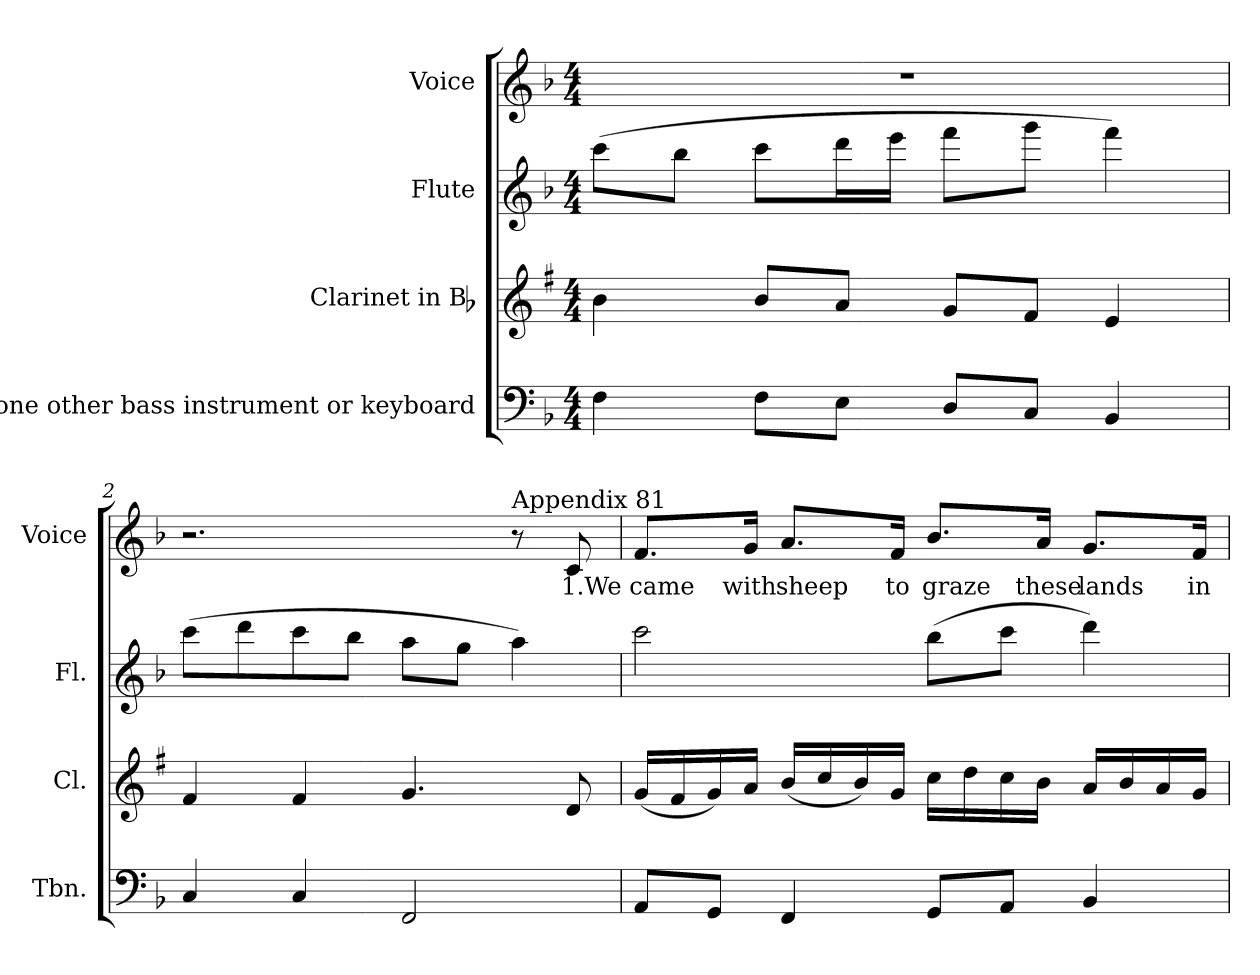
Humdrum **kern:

**kern	**kern	**kern	**kern	**text
*part4	*part3	*part2	*part1	*part1
*staff4	*staff3	*staff2	*staff1	*staff1
*I"Trombone other bass instrument  or keyboard	*I"Clarinet in Bb	*I"Flute	*I"Voice	*
*I'Tbn.	*I'Cl.	*I'Fl.	*I'Voice	*
!!LO:PB:g=z
*clefF4	*clefG2	*clefG2	*clefG2	*
*	*ITrd1c2	*	*	*
*k[b-]	*k[b-]	*k[b-]	*k[b-]	*
*F:	*F:	*F:	*F:	*
*M4/4	*M4/4	*M4/4	*M4/4	*
*MM104	*MM104	*MM104	*MM104	*
=1	=1	=1	=1	=1
4Fi\	4ai\	(8ccci\L	1r	.
.	.	8bb-i\J	.	.
8Fi\L	8ai/L	8ccci\L	.	.
8Ei\J	8gi/J	16dddi\L	.	.
.	.	16eeei\JJ	.	.
8Di/L	8fi/L	8fffi\L	.	.
8Ci/J	8ei/J	8gggi\J	.	.
4BB-i/	4di/	4fffi\)	.	.
=2	=2	=2	=2	=2
4Ci/	4ei/	(8ccci\L	2.r	.
.	.	8dddi\	.	.
4Ci/	4ei/	8ccci\	.	.
.	.	8bb-i\J	.	.
2FFi/	4.fi/	8aai\L	.	.
.	.	8ggi\J	.	.
!	!	!	!LO:TX:a:t=Appendix 81	!
.	.	4aai\)	8r	.
!	!	!	!	!LO:LY:b:color=#000000
.	8ci/	.	8ci/	1.We
=3	=3	=3	=3	=3
!	!	!	!	!LO:LY:b:color=#000000
8AAi/L	(16fi/LL	2ccci\	8.fi/L	came
.	16ei/	.	.	.
8GGi/J	16fi/)	.	.	.
!	!	!	!	!LO:LY:b:color=#000000
.	16gi/JJ	.	16gi/Jk	with
!	!	!	!	!LO:LY:b:color=#000000
4FFi/	(16ai/LL	.	8.ai/L	sheep
.	16b-i/	.	.	.
.	16ai/)	.	.	.
!	!	!	!	!LO:LY:b:color=#000000
.	16fi/JJ	.	16fi/Jk	to
!	!	!	!	!LO:LY:b:color=#000000
8GGi/L	16b-i\LL	(8bb-i\L	8.b-i/L	graze
.	16cci\	.	.	.
8AAi/J	16b-i\	8ccci\J	.	.
!	!	!	!	!LO:LY:b:color=#000000
.	16ai\JJ	.	16ai/Jk	these
!	!	!	!	!LO:LY:b:color=#000000
4BB-i/	16gi/LL	4dddi\)	8.gi/L	lands
.	16ai/	.	.	.
.	16gi/	.	.	.
!	!	!	!	!LO:LY:b:color=#000000
.	16fi/JJ	.	16fi/Jk	in
=	=	=	=	=
*-	*-	*-	*-	*-
